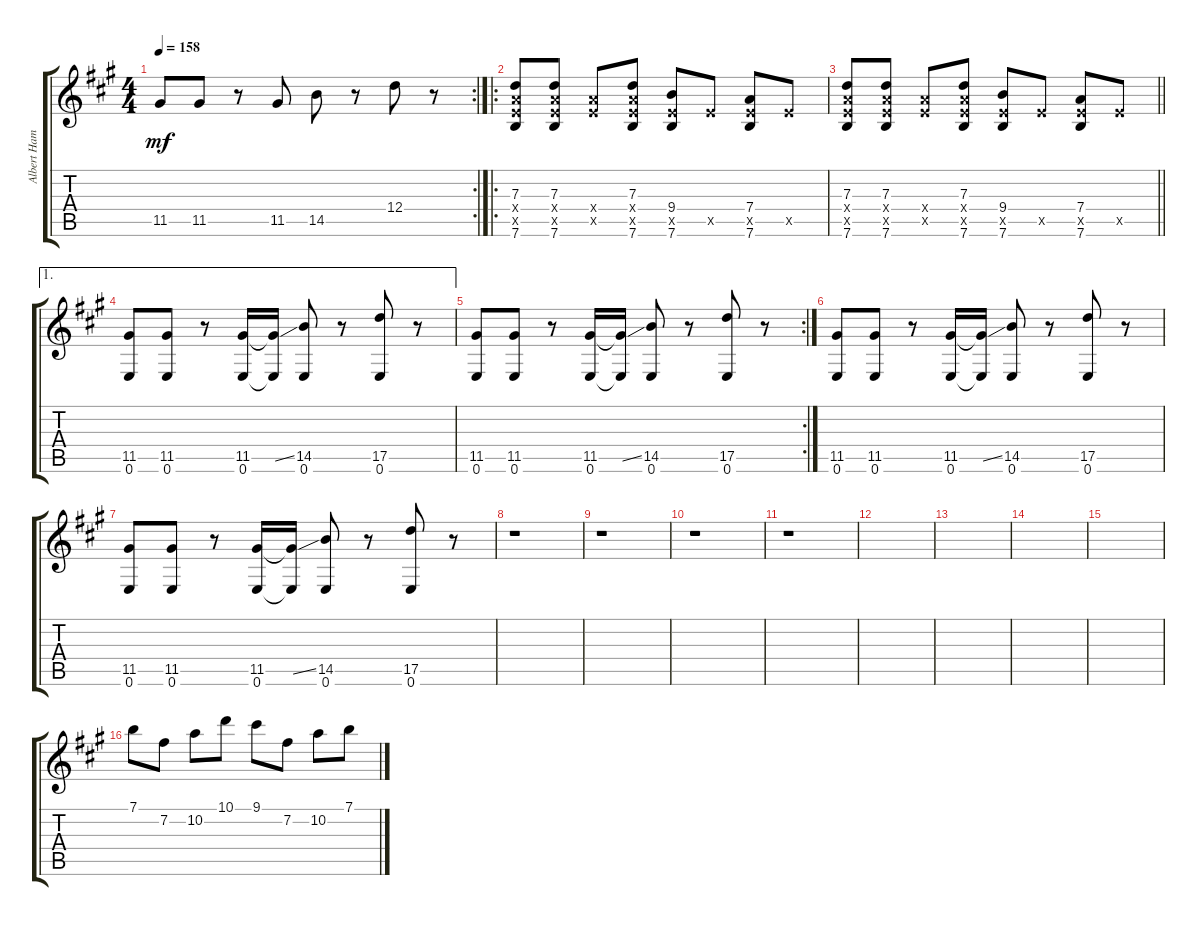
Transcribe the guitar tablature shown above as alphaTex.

\track ("Albert Hammond Jr." "Albert Ham") {instrument overdrivenguitar}
\staff {score tabs}
\tuning (E4 B3 G3 D3 A2 E2) {hide}
\rc 2
\ts (4 4)
\tempo 158
\clef g2
\ks a
11.5.8{dy mf} 11.5.8 r.8 11.5.8 14.5.8 r.8 12.4.8 r.8 |
\ro
(7.3 7.4{x} 7.5{x} 7.6).8 (7.3 7.4{x} 7.5{x} 7.6).8 (7.4{x} 7.5{x}).8 (7.3 7.4{x} 7.5{x} 7.6).8 (9.4 7.5{x} 7.6).8 7.5{x}.8 (7.4 7.5{x} 7.6).8 7.5{x}.8 |
\barLineRight lightlight
(7.3 7.4{x} 7.5{x} 7.6).8 (7.3 7.4{x} 7.5{x} 7.6).8 (7.4{x} 7.5{x}).8 (7.3 7.4{x} 7.5{x} 7.6).8 (9.4 7.5{x} 7.6).8 7.5{x}.8 (7.4 7.5{x} 7.6).8 7.5{x}.8 |
\ae 1
(11.5 0.6).8 (11.5 0.6).8 r.8 (11.5 0.6).16 (11.5{ss t} 0.6{t}).16 (14.5 0.6).8 r.8 (17.5 0.6).8 r.8 |
\rc 2
(11.5 0.6).8 (11.5 0.6).8 r.8 (11.5 0.6).16 (11.5{ss t} 0.6{t}).16 (14.5 0.6).8 r.8 (17.5 0.6).8 r.8 |
(11.5 0.6).8 (11.5 0.6).8 r.8 (11.5 0.6).16 (11.5{ss t} 0.6{t}).16 (14.5 0.6).8 r.8 (17.5 0.6).8 r.8 |
(11.5 0.6).8 (11.5 0.6).8 r.8 (11.5 0.6).16 (11.5{ss t} 0.6{t}).16 (14.5 0.6).8 r.8 (17.5 0.6).8 r.8 |
r.1 |
r.1 |
r.1 |
r.1 |
|
|
|
|
7.1.8 7.2.8 10.2.8 10.1.8 9.1.8 7.2.8 10.2.8 7.1.8
